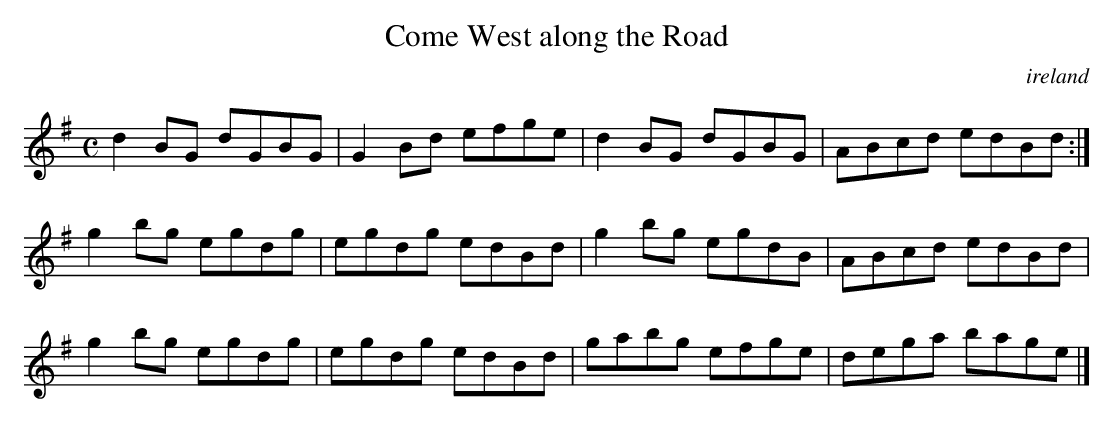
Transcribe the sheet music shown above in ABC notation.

X:1
T:Come West along the Road
O:ireland
M:C
L:1/8
K:G Major
d2BG dGBG|G2Bd efge|d2BG dGBG|ABcd edBd:|!
g2bg egdg|egdg edBd|g2bg egdB|ABcd edBd|!
g2bg egdg|egdg edBd|gabg efge|dega bage|]!
